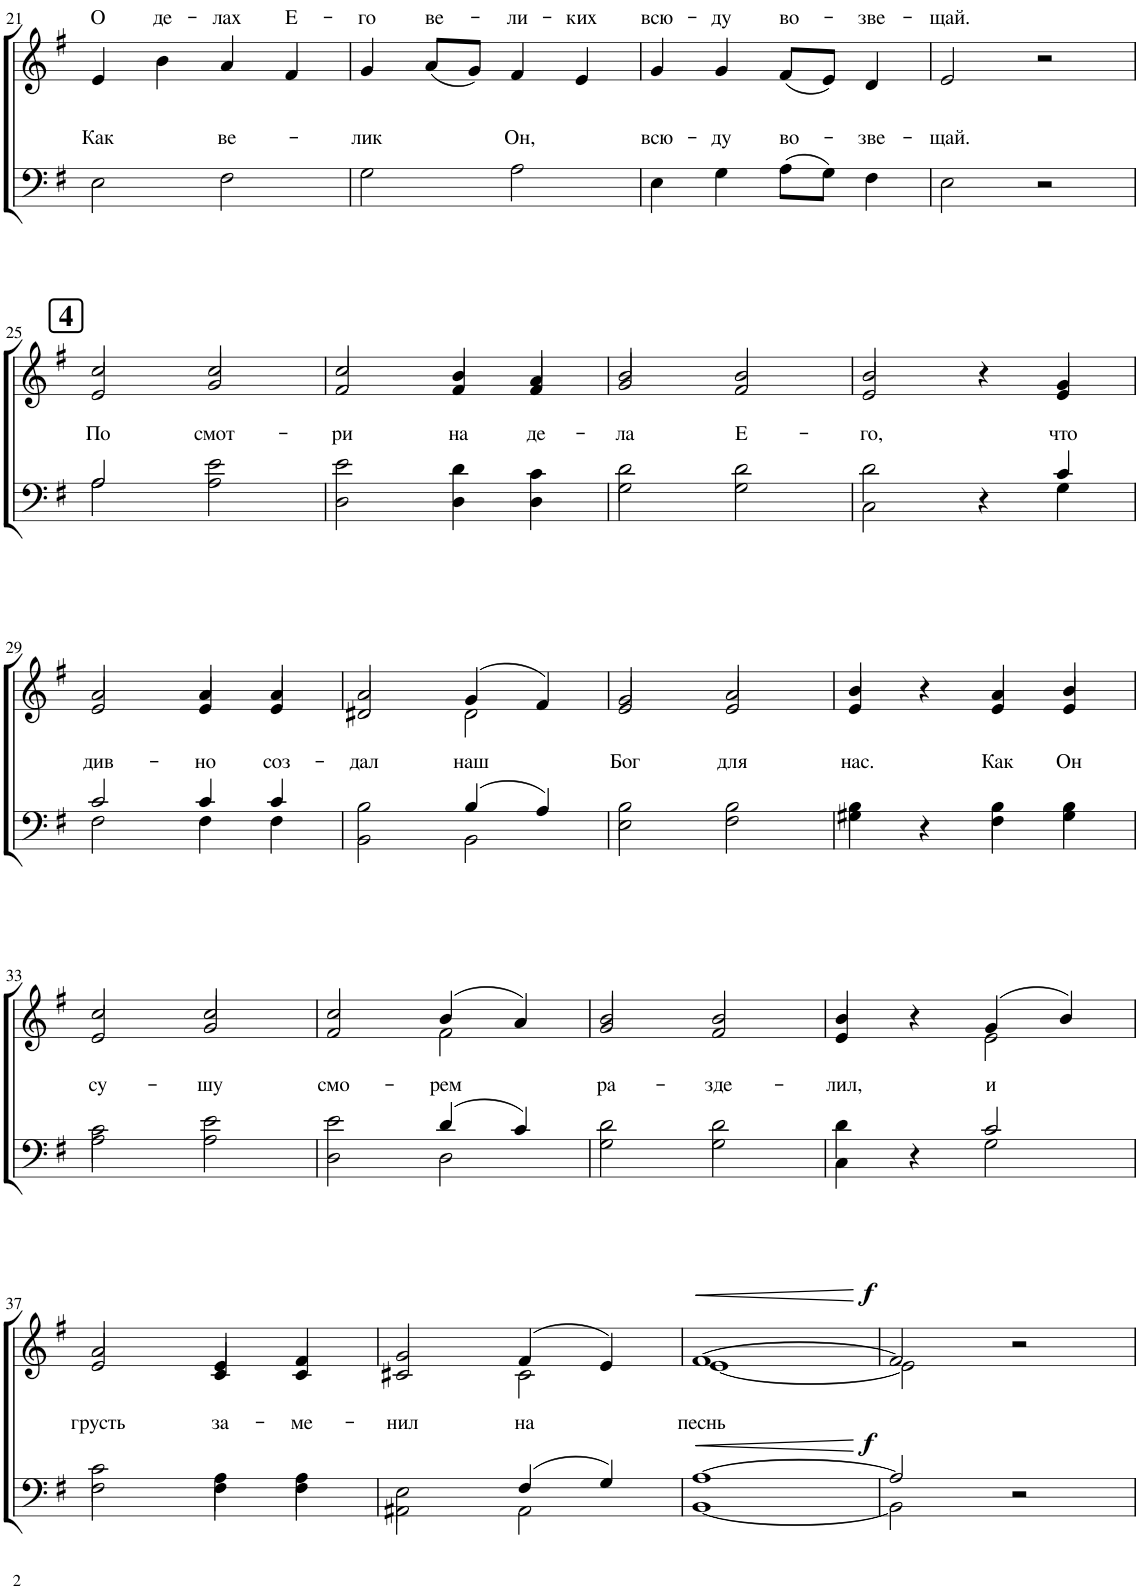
**kern	**text	**kern	**text	**dynam
*part1	*part1	*part1	*part1	*part1
*staff2	*staff2	*staff1	*staff1	*staff1/2
*I"Women	*	*	*	*
!!LO:PB:g=z
*clefF4	*	*clefG2	*	*
*k[f#]	*	*k[f#]	*	*
*M4/4	*	*M4/4	*	*
*met(c)	*	*met(c)	*	*
=21	=21	=21	=21	=21
!	!LO:LY:a	!	!LO:LY:a	!
2E\	Как	4e/	О	.
!	!	!	!LO:LY:a	!
.	.	4b\	де-	.
!	!LO:LY:a	!	!LO:LY:a	!
2F#\	ве-	4a/	-лах	.
!	!	!	!LO:LY:a	!
.	.	4f#/	Е-	.
=22	=22	=22	=22	=22
!	!LO:LY:a	!	!LO:LY:a	!
2G\	-лик	4g/	-го	.
!	!	!	!LO:LY:a	!
.	.	(8a/L	ве-	.
.	.	8g/J)	.	.
!	!LO:LY:a	!	!LO:LY:a	!
2A\	Он,	4f#/	-ли-	.
!	!	!	!LO:LY:a	!
.	.	4e/	-ких	.
=23	=23	=23	=23	=23
!	!LO:LY:a	!	!LO:LY:a	!
4E\	всю-	4g/	всю-	.
!	!LO:LY:a	!	!LO:LY:a	!
4G\	-ду	4g/	-ду	.
!	!LO:LY:a	!	!LO:LY:a	!
8A\L	во-	(8f#/L	во-	.
8G\J	.	8e/J)	.	.
!	!LO:LY:a	!	!LO:LY:a	!
4F#\	-зве-	4d/	-зве-	.
=24	=24	=24	=24	=24
!	!LO:LY:a	!	!LO:LY:a	!
2E\	-щай.	2e/	-щай.	.
2r	.	2r	.	.
!!LO:LB:g=z
!!LO:REH:place=s1:a:B:cj:fs=14:t=4
=25	=25	=25	=25	=25
*^	*	*	*	*
!	!	!LO:LY:a	!	!	!
*	*	*	*^	*	*
2A/	2A\	По	2cc/	2e/	.	.
!	!	!LO:LY:a	!	!	!	!
2A\ 2e\	2ryy	-смот-	2cc/	2g/	.	.
=26	=26	=26	=26	=26	=26	=26
!	!	!LO:LY:a	!	!	!	!
2e\	2D\	-ри	2cc/	2f#/	.	.
!	!	!LO:LY:a	!	!	!	!
4d\	4D\	на	4b/	4f#/	.	.
!	!	!LO:LY:a	!	!	!	!
4c\	4D\	де-	4a/	4f#/	.	.
=27	=27	=27	=27	=27	=27	=27
!	!	!LO:LY:a	!	!	!	!
2d\	2G\	-ла	2b/	2g/	.	.
!	!	!LO:LY:a	!	!	!	!
2d\	2G\	Е-	2b/	2f#/	.	.
=28	=28	=28	=28	=28	=28	=28
!	!	!LO:LY:a	!	!	!	!
2d\	2C\	-го,	2b/	2e/	.	.
4r	4ryy	.	4r	4ryy	.	.
!	!	!LO:LY:a	!	!	!	!
4c/	4G\	что	4g/	4e/	.	.
!!LO:LB:g=z	!!
=29	=29	=29	=29	=29	=29	=29
!	!	!LO:LY:a	!	!	!	!
2c/	2F#\	див-	2a/	2e/	.	.
!	!	!LO:LY:a	!	!	!	!
4c/	4F#\	-но	4a/	4e/	.	.
!	!	!LO:LY:a	!	!	!	!
4c/	4F#\	соз-	4a/	4e/	.	.
=30	=30	=30	=30	=30	=30	=30
!	!	!LO:LY:a	!	!	!	!
2B\	2BB\	-дал	2a/	2d#X/	.	.
!	!	!LO:LY:a	!	!	!	!
4B/	2BB\	наш	(4g/	2d#\	.	.
4A/	.	.	4f#/)	.	.	.
=31	=31	=31	=31	=31	=31	=31
!	!	!LO:LY:a	!	!	!	!
2B\	2E\	Бог	2g/	2e/	.	.
!	!	!LO:LY:a	!	!	!	!
2B\	2F#\	для	2a/	2e/	.	.
=32	=32	=32	=32	=32	=32	=32
!	!	!LO:LY:a	!	!	!	!
4B\	4G#X\	нас.	4b/	4e/	.	.
4r	4ryy	.	4r	4ryy	.	.
!	!	!LO:LY:a	!	!	!	!
4B\	4F#\	Как	4a/	4e/	.	.
!	!	!LO:LY:a	!	!	!	!
4B\	4G#\	Он	4b/	4e/	.	.
!!LO:LB:g=z	!!
=33	=33	=33	=33	=33	=33	=33
!	!	!LO:LY:a	!	!	!	!
2c\	2A\	су-	2cc/	2e/	.	.
!	!	!LO:LY:a	!	!	!	!
2e\	2A\	-шу	2cc/	2g/	.	.
=34	=34	=34	=34	=34	=34	=34
!	!	!LO:LY:a	!	!	!	!
2e\	2D\	смо-	2cc/	2f#/	.	.
!	!	!LO:LY:a	!	!	!	!
4d/	2D\	-рем	(4b/	2f#\	.	.
4c/	.	.	4a/)	.	.	.
=35	=35	=35	=35	=35	=35	=35
!	!	!LO:LY:a	!	!	!	!
2d\	2G\	ра-	2b/	2g/	.	.
!	!	!LO:LY:a	!	!	!	!
2d\	2G\	-зде-	2b/	2f#/	.	.
=36	=36	=36	=36	=36	=36	=36
!	!	!LO:LY:a	!	!	!	!
4d\	4C\	-лил,	4b/	4e/	.	.
4r	4ryy	.	4r	4ryy	.	.
!	!	!LO:LY:a	!	!	!	!
2c/	2G\	и	(4g/	2e\	.	.
.	.	.	4b/)	.	.	.
!!LO:LB:g=z	!!
=37	=37	=37	=37	=37	=37	=37
!	!	!LO:LY:a	!	!	!	!
2c\	2F#\	грусть	2a/	2e/	.	.
!	!	!LO:LY:a	!	!	!	!
4A\	4F#\	за-	4e/	4c/	.	.
!	!	!LO:LY:a	!	!	!	!
4A\	4F#\	-ме-	4f#/	4c/	.	.
=38	=38	=38	=38	=38	=38	=38
!	!	!LO:LY:a	!	!	!	!
2E\	2AA#X\	-нил	2g/	2c#X/	.	.
!	!	!LO:LY:a	!	!	!	!
4F#/	2AA#\	на	(4f#/	2c#\	.	.
4G/	.	.	4e/)	.	.	.
=39	=39	=39	=39	=39	=39	=39
!	!	!LO:LY:a	!	!	!	!LO:HP:b
[1A	[1BB	песнь	[1f#	[1e	.	<
*v	*v	*	*	*	*	*
*	*	*v	*v	*	*
.	.	.	.	[
=40	=40	=40	=40	=40
*^	*	*^	*	*
!	!	!	!	!	!	!LO:DY:a=2
!	!	!	!	!	!	!LO:DY:n=1:a
2A/]	2BB\]	.	2f#/]	2e\]	.	f f
2r	2ryy	.	2r	2ryy	.	.
*v	*v	*	*	*	*	*
*	*	*v	*v	*	*
=	=	=	=	=
*-	*-	*-	*-	*-
